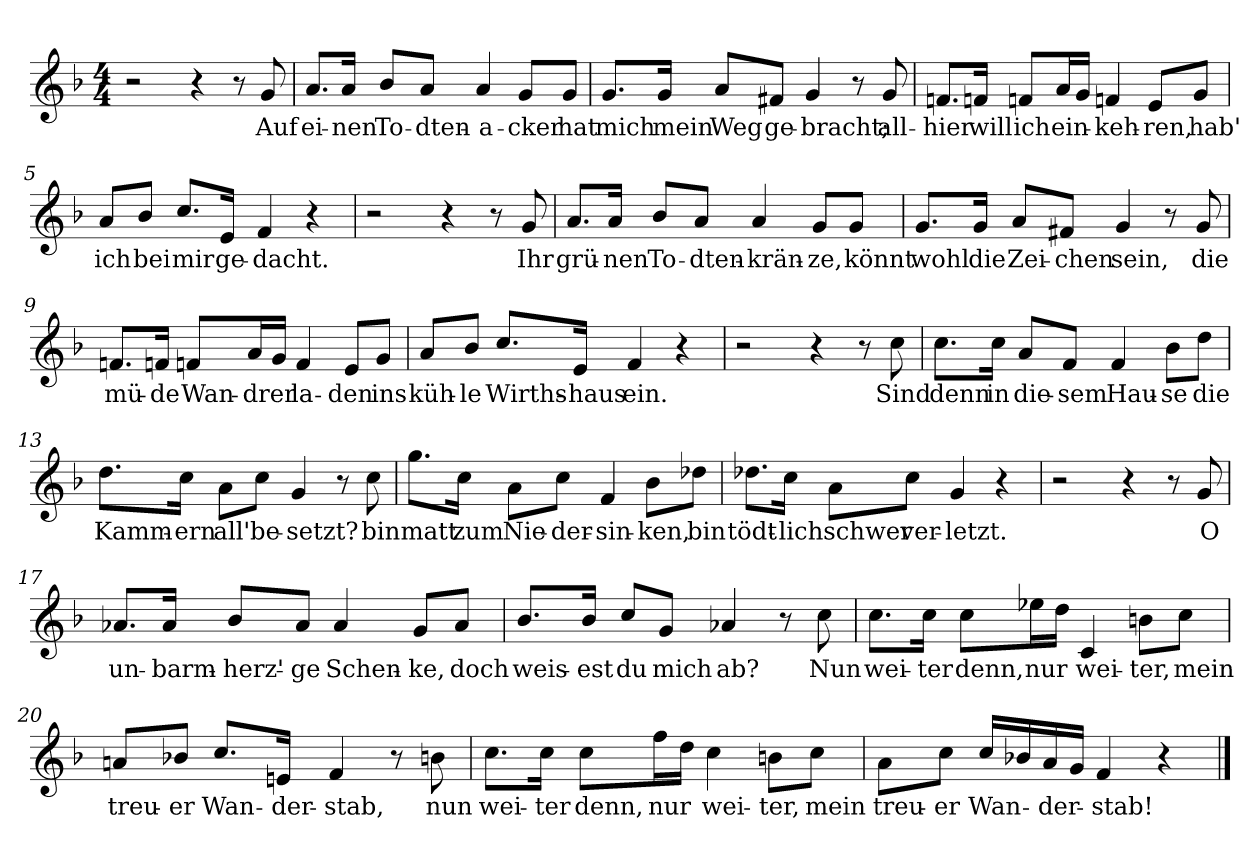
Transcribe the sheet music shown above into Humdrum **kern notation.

**kern	**text
*part1	*part1
*staff1	*staff1
*clefG2	*
*k[b-]	*
*M4/4	*
=1	=1
2r	.
4r	.
8r	.
!	!LO:LY:b
8g/	Auf
=2	=2
!	!LO:LY:b
8.a/L	ei-
!	!LO:LY:b
16a/Jk	-nen
!	!LO:LY:b
8b-/L	To-
!	!LO:LY:b
8a/J	-dten-
!	!LO:LY:b
4a/	-a-
!	!LO:LY:b
8g/L	-cker
!	!LO:LY:b
8g/J	hat
=3	=3
!	!LO:LY:b
8.g/L	mich
!	!LO:LY:b
16g/Jk	mein
!	!LO:LY:b
8a/L	Weg
!	!LO:LY:b
8f#X/J	ge-
!	!LO:LY:b
4g/	-bracht;
8r	.
!	!LO:LY:b
8g/	all-
=4	=4
!	!LO:LY:b
8.fn/L	-hier
!	!LO:LY:b
16fn/Jk	will
!	!LO:LY:b
8fn/L	ich
!	!LO:LY:b
16a/L	ein-
16g/JJ	.
!	!LO:LY:b
4fn/	-keh-
!	!LO:LY:b
8e/L	-ren,
!	!LO:LY:b
8g/J	hab'
!!LO:LB:g=z
=5	=5
!	!LO:LY:b
8a/L	ich
!	!LO:LY:b
8b-/J	bei
!	!LO:LY:b
8.cc/L	mir
!	!LO:LY:b
16e/Jk	ge-
!	!LO:LY:b
4f/	-dacht.
4r	.
=6	=6
2r	.
4r	.
8r	.
!	!LO:LY:b
8g/	Ihr
=7	=7
!	!LO:LY:b
8.a/L	grü-
!	!LO:LY:b
16a/Jk	-nen
!	!LO:LY:b
8b-/L	To-
!	!LO:LY:b
8a/J	-dten-
!	!LO:LY:b
4a/	-krän-
!	!LO:LY:b
8g/L	-ze,
!	!LO:LY:b
8g/J	könnt
=8	=8
!	!LO:LY:b
8.g/L	wohl
!	!LO:LY:b
16g/Jk	die
!	!LO:LY:b
8a/L	Zei-
!	!LO:LY:b
8f#X/J	-chen
!	!LO:LY:b
4g/	sein,
8r	.
!	!LO:LY:b
8g/	die
!!LO:LB:g=z
=9	=9
!	!LO:LY:b
8.fn/L	mü-
!	!LO:LY:b
16fn/Jk	-de
!	!LO:LY:b
8fn/L	Wan-
!	!LO:LY:b
16a/L	-drer
16g/JJ	.
!	!LO:LY:b
4f/	la-
!	!LO:LY:b
8e/L	-den
!	!LO:LY:b
8g/J	ins
=10	=10
!	!LO:LY:b
8a/L	küh-
!	!LO:LY:b
8b-/J	-le
!	!LO:LY:b
8.cc/L	Wirths-
!	!LO:LY:b
16e/Jk	-haus
!	!LO:LY:b
4f/	ein.
4r	.
=11	=11
2r	.
4r	.
8r	.
!	!LO:LY:b
8cc\	Sind
=12	=12
!	!LO:LY:b
8.cc\L	denn
!	!LO:LY:b
16cc\Jk	in
!	!LO:LY:b
8a/L	die-
!	!LO:LY:b
8f/J	-sem
!	!LO:LY:b
4f/	Hau-
!	!LO:LY:b
8b-\L	-se
!	!LO:LY:b
8dd\J	die
!!LO:LB:g=z
=13	=13
!	!LO:LY:b
8.dd\L	Kamm-
!	!LO:LY:b
16cc\Jk	-ern
!	!LO:LY:b
8a\L	all'
!	!LO:LY:b
8cc\J	be-
!	!LO:LY:b
4g/	-setzt?
8r	.
!	!LO:LY:b
8cc\	bin
=14	=14
!	!LO:LY:b
8.gg\L	matt
!	!LO:LY:b
16cc\Jk	zum
!	!LO:LY:b
8a\L	Nie-
!	!LO:LY:b
8cc\J	-der-
!	!LO:LY:b
4f/	-sin-
!	!LO:LY:b
8b-\L	-ken,
!	!LO:LY:b
8dd-X\J	bin
=15	=15
!	!LO:LY:b
8.dd-X\L	tödt-
!	!LO:LY:b
16cc\Jk	-lich
!	!LO:LY:b
8a\L	schwer
!	!LO:LY:b
8cc\J	ver-
!	!LO:LY:b
4g/	-letzt.
4r	.
=16	=16
2r	.
4r	.
8r	.
!	!LO:LY:b
8g/	O
!!LO:LB:g=z
=17	=17
!	!LO:LY:b
8.a-X/L	un-
!	!LO:LY:b
16a-/Jk	-barm-
!	!LO:LY:b
8b-/L	-herz'-
!	!LO:LY:b
8a-/J	-ge
!	!LO:LY:b
4a-/	Schen-
!	!LO:LY:b
8g/L	-ke,
!	!LO:LY:b
8a-/J	doch
=18	=18
!	!LO:LY:b
8.b-/L	weis-
!	!LO:LY:b
16b-/Jk	-est
!	!LO:LY:b
8cc/L	du
!	!LO:LY:b
8g/J	mich
!	!LO:LY:b
4a-X/	ab?
8r	.
!	!LO:LY:b
8cc\	Nun
=19	=19
!	!LO:LY:b
8.cc\L	wei-
!	!LO:LY:b
16cc\Jk	-ter
!	!LO:LY:b
8cc\L	denn,
!	!LO:LY:b
16ee-X\L	nur
16dd\JJ	.
!	!LO:LY:b
4c/	wei-
!	!LO:LY:b
8bn\L	-ter,
!	!LO:LY:b
8cc\J	mein
=20	=20
!	!LO:LY:b
8an/L	treu-
!	!LO:LY:b
8b-X/J	-er
!	!LO:LY:b
8.cc/L	Wan-
!	!LO:LY:b
16en/Jk	-der-
!	!LO:LY:b
4f/	-stab,
8r	.
!	!LO:LY:b
8bn\	nun
!!LO:LB:g=z
=21	=21
!	!LO:LY:b
8.cc\L	wei-
!	!LO:LY:b
16cc\Jk	-ter
!	!LO:LY:b
8cc\L	denn,
!	!LO:LY:b
16ff\L	nur
16dd\JJ	.
!	!LO:LY:b
4cc\	wei-
!	!LO:LY:b
8bn\L	-ter,
!	!LO:LY:b
8cc\J	mein
=22	=22
!	!LO:LY:b
8a\L	treu-
!	!LO:LY:b
8cc\J	-er
!	!LO:LY:b
16cc/LL	Wan-
16b-X/	.
!	!LO:LY:b
16a/	-der-
16g/JJ	.
!	!LO:LY:b
4f/	-stab!
4r	.
==	==
*-	*-
